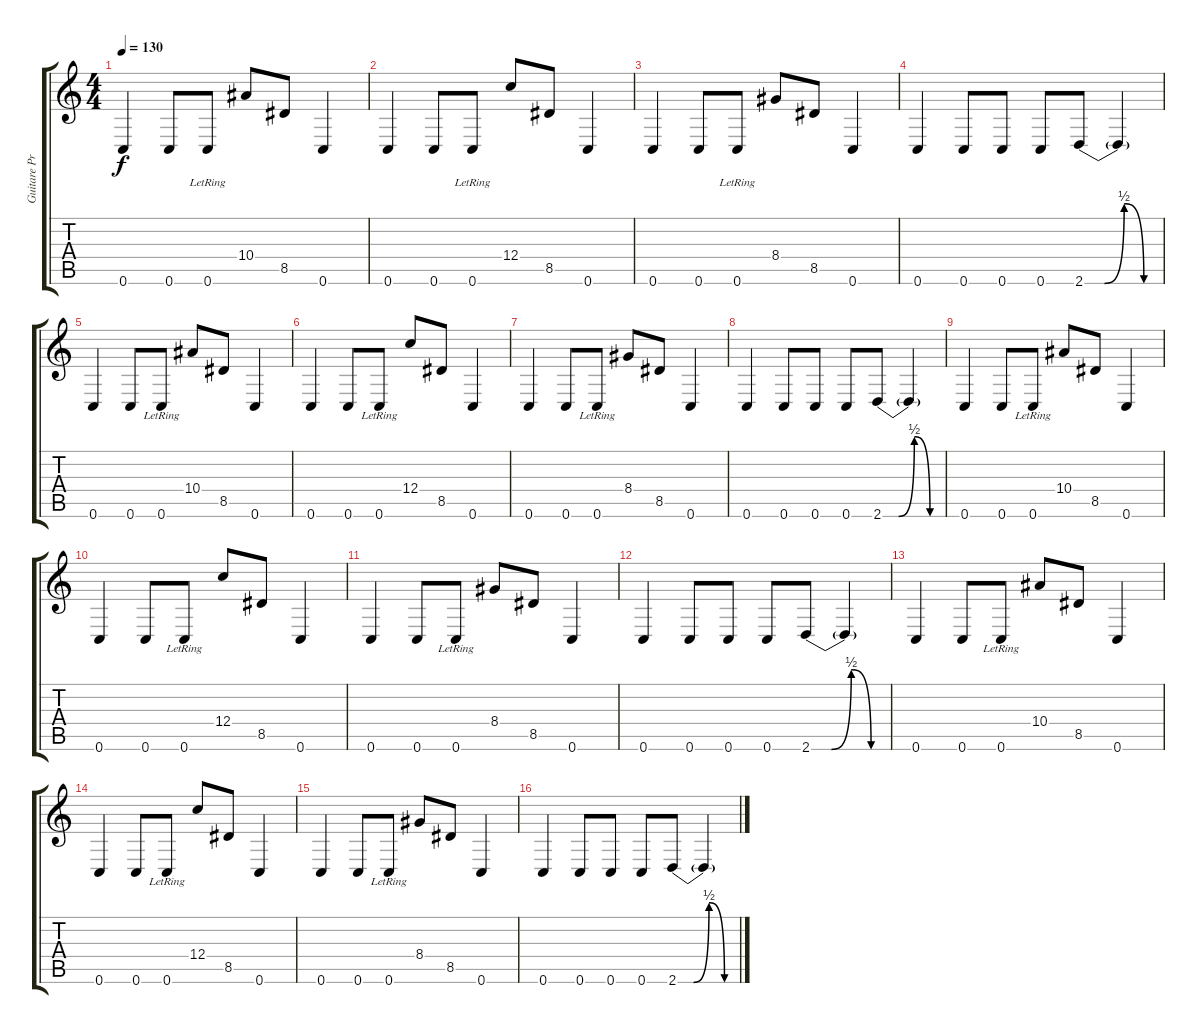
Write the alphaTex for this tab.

\track ("Guitare Principale" "Guitare Pr") {instrument distortionguitar}
\staff {score tabs}
\tuning (D4 A3 F3 C3 G2 C2) {hide}
\ts (4 4)
\tempo 130
\clef g2
\ks c
0.6.4{dy f instrument distortionguitar} 0.6.8 0.6{lr}.8 10.4.8 8.5.8 0.6.4 |
0.6.4 0.6.8 0.6{lr}.8 12.4.8 8.5.8 0.6.4 |
0.6.4 0.6.8 0.6{lr}.8 8.4.8 8.5.8 0.6.4 |
0.6.4 0.6.8 0.6.8 0.6.8 2.6{be (custom 0 0 15 0 30 2 45 0 60 0)}.8 2.6{t}.4 |
0.6.4 0.6.8 0.6{lr}.8 10.4.8 8.5.8 0.6.4 |
0.6.4 0.6.8 0.6{lr}.8 12.4.8 8.5.8 0.6.4 |
0.6.4 0.6.8 0.6{lr}.8 8.4.8 8.5.8 0.6.4 |
0.6.4 0.6.8 0.6.8 0.6.8 2.6{be (custom 0 0 15 0 30 2 45 0 60 0)}.8 2.6{t}.4 |
0.6.4 0.6.8 0.6{lr}.8 10.4.8 8.5.8 0.6.4 |
0.6.4 0.6.8 0.6{lr}.8 12.4.8 8.5.8 0.6.4 |
0.6.4 0.6.8 0.6{lr}.8 8.4.8 8.5.8 0.6.4 |
0.6.4 0.6.8 0.6.8 0.6.8 2.6{be (custom 0 0 15 0 30 2 45 0 60 0)}.8 2.6{t}.4 |
0.6.4 0.6.8 0.6{lr}.8 10.4.8 8.5.8 0.6.4 |
0.6.4 0.6.8 0.6{lr}.8 12.4.8 8.5.8 0.6.4 |
0.6.4 0.6.8 0.6{lr}.8 8.4.8 8.5.8 0.6.4 |
0.6.4 0.6.8 0.6.8 0.6.8 2.6{be (custom 0 0 15 0 30 2 45 0 60 0)}.8 2.6{t}.4
